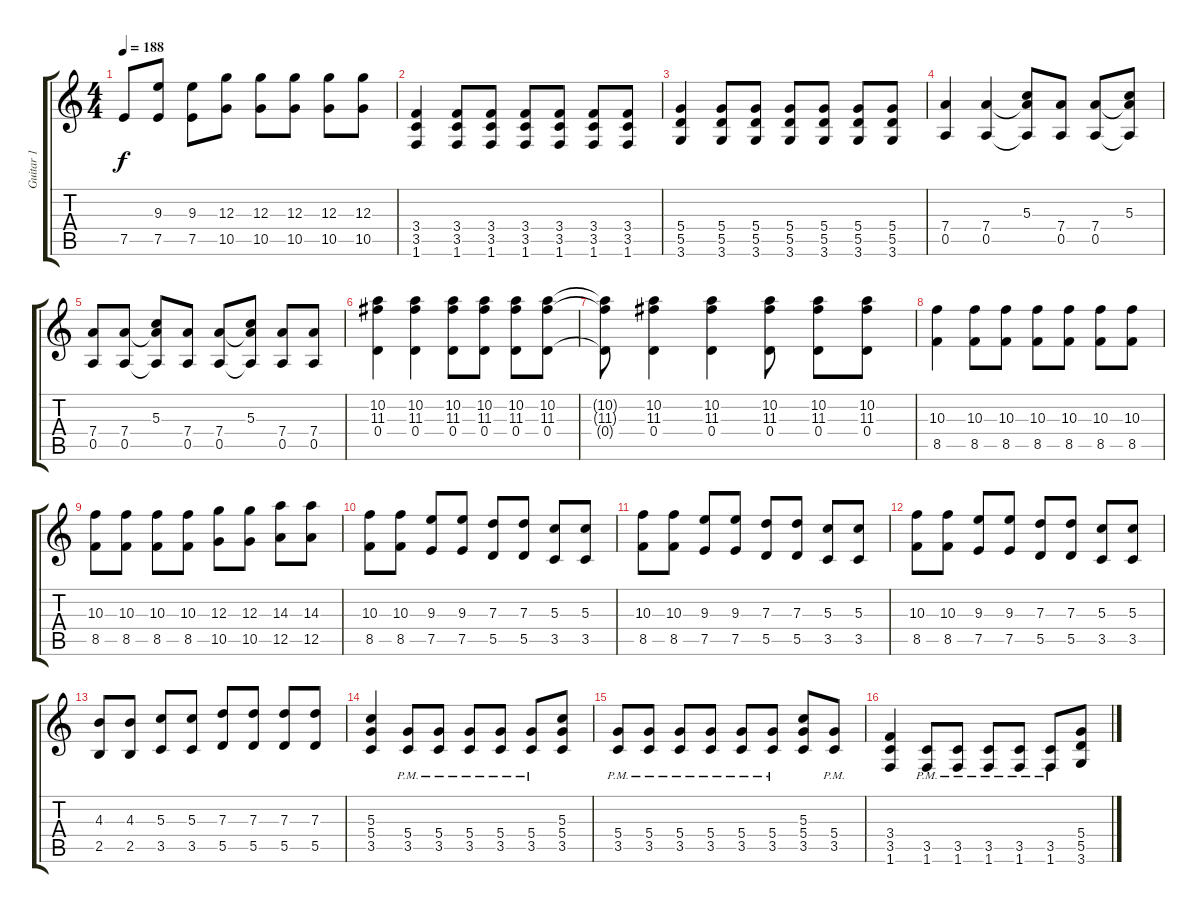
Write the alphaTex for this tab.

\track ("Guitar 1" "Guitar 1") {instrument electricguitarclean}
\staff {score tabs}
\tuning (E4 B3 G3 D3 A2 E2) {hide}
\ts (4 4)
\tempo 188
\clef g2
\ks c
7.5{t}.8{dy f} (9.3 7.5).8 (9.3 7.5).8 (12.3 10.5).8 (12.3 10.5).8 (12.3 10.5).8 (12.3 10.5).8 (12.3 10.5).8 |
(3.4 3.5 1.6).4 (3.4 3.5 1.6).8 (3.4 3.5 1.6).8 (3.4 3.5 1.6).8 (3.4 3.5 1.6).8 (3.4 3.5 1.6).8 (3.4 3.5 1.6).8 |
(5.4 5.5 3.6).4 (5.4 5.5 3.6).8 (5.4 5.5 3.6).8 (5.4 5.5 3.6).8 (5.4 5.5 3.6).8 (5.4 5.5 3.6).8 (5.4 5.5 3.6).8 |
(7.4 0.5).4 (7.4 0.5).4 (5.3 7.4{t} 0.5{t}).8 (7.4 0.5).8 (7.4 0.5).8 (5.3 7.4{t} 0.5{t}).8 |
(7.4 0.5).8 (7.4 0.5).8 (5.3 7.4{t} 0.5{t}).8 (7.4 0.5).8 (7.4 0.5).8 (5.3 7.4{t} 0.5{t}).8 (7.4 0.5).8 (7.4 0.5).8 |
(10.2 11.3 0.4).4 (10.2 11.3 0.4).4 (10.2 11.3 0.4).8 (10.2 11.3 0.4).8 (10.2 11.3 0.4).8 (10.2 11.3 0.4).8 |
(10.2{t} 11.3{t} 0.4{t}).8 (10.2 11.3 0.4).4 (10.2 11.3 0.4).4 (10.2 11.3 0.4).8 (10.2 11.3 0.4).8 (10.2 11.3 0.4).8 |
(10.3 8.5).4 (10.3 8.5).8 (10.3 8.5).8 (10.3 8.5).8 (10.3 8.5).8 (10.3 8.5).8 (10.3 8.5).8 |
(10.3 8.5).8 (10.3 8.5).8 (10.3 8.5).8 (10.3 8.5).8 (12.3 10.5).8 (12.3 10.5).8 (14.3 12.5).8 (14.3 12.5).8 |
(10.3 8.5).8 (10.3 8.5).8 (9.3 7.5).8 (9.3 7.5).8 (7.3 5.5).8 (7.3 5.5).8 (5.3 3.5).8 (5.3 3.5).8 |
(10.3 8.5).8 (10.3 8.5).8 (9.3 7.5).8 (9.3 7.5).8 (7.3 5.5).8 (7.3 5.5).8 (5.3 3.5).8 (5.3 3.5).8 |
(10.3 8.5).8 (10.3 8.5).8 (9.3 7.5).8 (9.3 7.5).8 (7.3 5.5).8 (7.3 5.5).8 (5.3 3.5).8 (5.3 3.5).8 |
(4.3 2.5).8 (4.3 2.5).8 (5.3 3.5).8 (5.3 3.5).8 (7.3 5.5).8 (7.3 5.5).8 (7.3 5.5).8 (7.3 5.5).8 |
(5.3 5.4 3.5).4{balance 16} (5.4{pm} 3.5{pm}).8 (5.4{pm} 3.5{pm}).8 (5.4{pm} 3.5{pm}).8 (5.4{pm} 3.5{pm}).8 (5.4{pm} 3.5{pm}).8 (5.3 5.4 3.5).8 |
(5.4{pm} 3.5{pm}).8 (5.4{pm} 3.5{pm}).8 (5.4{pm} 3.5{pm}).8 (5.4{pm} 3.5{pm}).8 (5.4{pm} 3.5{pm}).8 (5.4{pm} 3.5{pm}).8 (5.3 5.4 3.5).8 (5.4{pm} 3.5{pm}).8 |
(3.4 3.5 1.6).4 (3.5{pm} 1.6{pm}).8 (3.5{pm} 1.6{pm}).8 (3.5{pm} 1.6{pm}).8 (3.5{pm} 1.6{pm}).8 (3.5{pm} 1.6{pm}).8 (5.4 5.5 3.6).8
